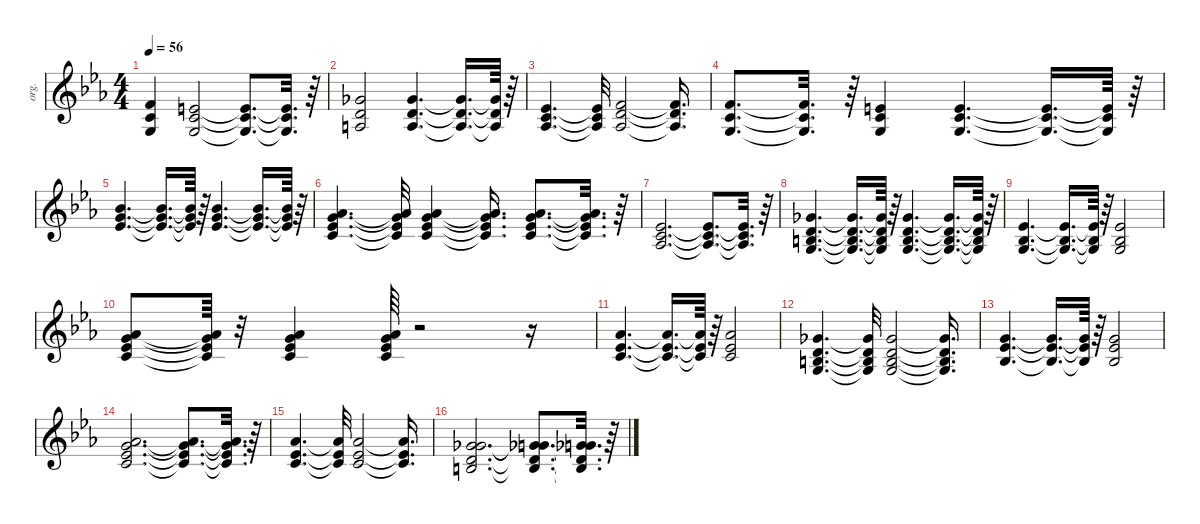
\defaultSystemsLayout 4
\hideDynamics
\bracketExtendMode groupsimilarinstruments
\otherSystemsTrackNameOrientation horizontal
\track ("Keyboard 1-hid" "org.") {defaultSystemsLayout 4 instrument synthstrings1}
\staff {score}
\tuning (E4 B3 G3 D3 A2 E2)
\ts (4 4)
\tempo 56
\clef g2
\ks cminor
(1.1{acc forcenatural} 1.2{acc forcenatural} 0.3{acc forcenatural}).4{dy f beam Up} (0.1{acc forcenatural} 1.2{acc forcenatural} 0.3{acc forcenatural}).2{beam Up} (0.1{t acc forcenatural} 1.2{t acc forcenatural} 0.3{t acc forcenatural}).8{d beam Up} (0.1{t acc forcenatural} 1.2{t acc forcenatural} 0.3{t acc forcenatural}).32{d beam Up} r.64{beam Up} |
(2.1{acc b} 3.2{acc forcenatural} 2.3{acc forcenatural}).2{beam Up} (2.1{acc b} 3.2{acc forcenatural} 2.3{acc forcenatural}).4{d beam Up} (2.1{t acc b} 3.2{t acc forcenatural} 2.3{t acc forcenatural}).16{d beam Up} (2.1{t acc b} 3.2{t acc forcenatural} 2.3{t acc forcenatural}).64{beam Up} r.64{beam Up} |
(4.2{acc b} 5.3{acc forcenatural} 6.4{acc b}).4{d beam Up} (4.2{t acc b} 5.3{t acc forcenatural} 6.4{t acc b}).32{beam Up} (6.2{acc forcenatural} 7.3{acc forcenatural} 6.4{acc b}).2{beam Up} (6.2{t acc forcenatural} 7.3{t acc forcenatural} 6.4{t acc b}).16{d beam Up} |
(6.2{acc forcenatural} 5.3{acc forcenatural} 5.4{acc forcenatural}).8{d beam Up} (6.2{t acc forcenatural} 5.3{t acc forcenatural} 5.4{t acc forcenatural}).32{d beam Up} r.64{beam Up} (5.2{acc forcenatural} 5.3{acc forcenatural} 5.4{acc forcenatural}).4{beam Up} (5.2{acc forcenatural} 5.3{acc forcenatural} 5.4{acc forcenatural}).4{d beam Up} (5.2{t acc forcenatural} 5.3{t acc forcenatural} 5.4{t acc forcenatural}).16{d beam Up} (5.2{t acc forcenatural} 5.3{t acc forcenatural} 5.4{t acc forcenatural}).64{beam Up} r.64{beam Up} |
(6.1{acc b} 8.2{acc forcenatural} 8.3{acc b}).4{d beam Up} (6.1{t acc b} 8.2{t acc forcenatural} 8.3{t acc b}).16{d beam Up} (6.1{t acc b} 8.2{t acc forcenatural} 8.3{t acc b}).64{beam Up} r.64{beam Up} (6.1{acc b} 8.2{acc forcenatural} 8.3{acc b}).4{d beam Up} (6.1{t acc b} 8.2{t acc forcenatural} 8.3{t acc b}).16{d beam Up} (6.1{t acc b} 8.2{t acc forcenatural} 8.3{t acc b}).64{beam Up} r.64{beam Up} |
(4.1{acc b} 8.2{acc forcenatural} 8.3{acc b} 10.4{acc forcenatural}).4{d beam Up} (4.1{t acc b} 8.2{t acc forcenatural} 8.3{t acc b} 10.4{t acc forcenatural}).32{beam Up} (4.1{acc b} 8.2{acc forcenatural} 8.3{acc b} 10.4{acc forcenatural}).4{beam Up} (4.1{t acc b} 8.2{t acc forcenatural} 8.3{t acc b} 10.4{t acc forcenatural}).16{d beam Up} (4.1{acc b} 8.2{acc forcenatural} 8.3{acc b} 10.4{acc forcenatural}).8{d beam Up} (4.1{t acc b} 8.2{t acc forcenatural} 8.3{t acc b} 10.4{t acc forcenatural}).32{d beam Up} r.64{beam Up} |
(4.2{acc b} 5.3{acc forcenatural} 6.4{acc b}).2{d beam Up} (4.2{t acc b} 5.3{t acc forcenatural} 6.4{t acc b}).8{d beam Up} (4.2{t acc b} 5.3{t acc forcenatural} 6.4{t acc b}).32{d beam Up} r.64{beam Up} |
(0.2{acc forcenatural} 11.3{acc b} 12.4{acc forcenatural} 10.5{acc forcenatural}).4{d beam Up} (0.2{t acc forcenatural} 11.3{t acc b} 12.4{t acc forcenatural} 10.5{t acc forcenatural}).16{d beam Up} (0.2{t acc forcenatural} 11.3{t acc b} 12.4{t acc forcenatural} 10.5{t acc forcenatural}).64{beam Up} r.64{beam Up} (2.1{acc b} 3.2{acc forcenatural} 4.3{acc forcenatural} 5.4{acc forcenatural}).4{d beam Up} (2.1{t acc b} 3.2{t acc forcenatural} 4.3{t acc forcenatural} 5.4{t acc forcenatural}).16{d beam Up} (2.1{t acc b} 3.2{t acc forcenatural} 4.3{t acc forcenatural} 5.4{t acc forcenatural}).64{beam Up} r.64{beam Up} |
(4.2{acc b} 3.3{acc b} 5.4{acc forcenatural}).4{d beam Up} (4.2{t acc b} 3.3{t acc b} 5.4{t acc forcenatural}).16{d beam Up} (4.2{t acc b} 3.3{t acc b} 5.4{t acc forcenatural}).64{beam Up} r.64{beam Up} (4.2{acc b} 3.3{acc b} 5.4{acc forcenatural}).2{beam Up} |
(4.1{acc b} 8.2{acc forcenatural} 8.3{acc b} 10.4{acc forcenatural}).8{beam Up} (4.1{t acc b} 8.2{t acc forcenatural} 8.3{t acc b} 10.4{t acc forcenatural}).64{beam Up} r.32{beam Up} (4.1{acc b} 8.2{acc forcenatural} 8.3{acc b} 10.4{acc forcenatural}).4{beam Up} (4.1{acc b} 8.2{acc forcenatural} 8.3{acc b} 10.4{acc forcenatural}).64{beam Up} r.2{beam Up} r.16{beam Up} |
(9.2{acc b} 8.3{acc b} 10.4{acc forcenatural}).4{d beam Up} (9.2{t acc b} 8.3{t acc b} 10.4{t acc forcenatural}).16{d beam Up} (9.2{t acc b} 8.3{t acc b} 10.4{t acc forcenatural}).64{beam Up} r.64{beam Up} (4.1{acc b} 4.2{acc b} 5.3{acc forcenatural}).2{beam Up} |
(2.1{acc b} 3.2{acc forcenatural} 4.3{acc forcenatural} 5.4{acc forcenatural}).4{d beam Up} (2.1{t acc b} 3.2{t acc forcenatural} 4.3{t acc forcenatural} 5.4{t acc forcenatural}).32{beam Up} (2.1{acc b} 3.2{acc forcenatural} 4.3{acc forcenatural} 5.4{acc forcenatural}).2{beam Up} (2.1{t acc b} 3.2{t acc forcenatural} 4.3{t acc forcenatural} 5.4{t acc forcenatural}).16{d beam Up} |
(3.1{acc forcenatural} 4.2{acc b} 3.3{acc b}).4{d beam Up} (3.1{t acc forcenatural} 4.2{t acc b} 3.3{t acc b}).16{d beam Up} (3.1{t acc forcenatural} 4.2{t acc b} 3.3{t acc b}).64{beam Up} r.64{beam Up} (3.1{acc forcenatural} 4.2{acc b} 3.3{acc b}).2{beam Up} |
(4.1{acc b} 8.2{acc forcenatural} 8.3{acc b} 10.4{acc forcenatural}).2{d beam Up} (4.1{t acc b} 8.2{t acc forcenatural} 8.3{t acc b} 10.4{t acc forcenatural}).8{d beam Up} (4.1{t acc b} 8.2{t acc forcenatural} 8.3{t acc b} 10.4{t acc forcenatural}).32{d beam Up} r.64{beam Up} |
(4.1{acc b} 4.2{acc b} 5.3{acc forcenatural}).4{d beam Up} (4.1{t acc b} 4.2{t acc b} 5.3{t acc forcenatural}).32{beam Up} (4.1{acc b} 4.2{acc b} 5.3{acc forcenatural}).2{beam Up} (4.1{t acc b} 4.2{t acc b} 5.3{t acc forcenatural}).16{d beam Up} |
(0.2{acc forcenatural} 12.3{acc forcenatural} 16.4{acc b} 17.5{acc forcenatural}).2{d beam Up} (0.2{t acc forcenatural} 12.3{t acc forcenatural} 16.4{t acc b} 17.5{t acc forcenatural}).8{d beam Up} (0.2{t acc forcenatural} 12.3{t acc forcenatural} 16.4{t acc b} 17.5{t acc forcenatural}).32{d beam Up} r.64{beam Up}
